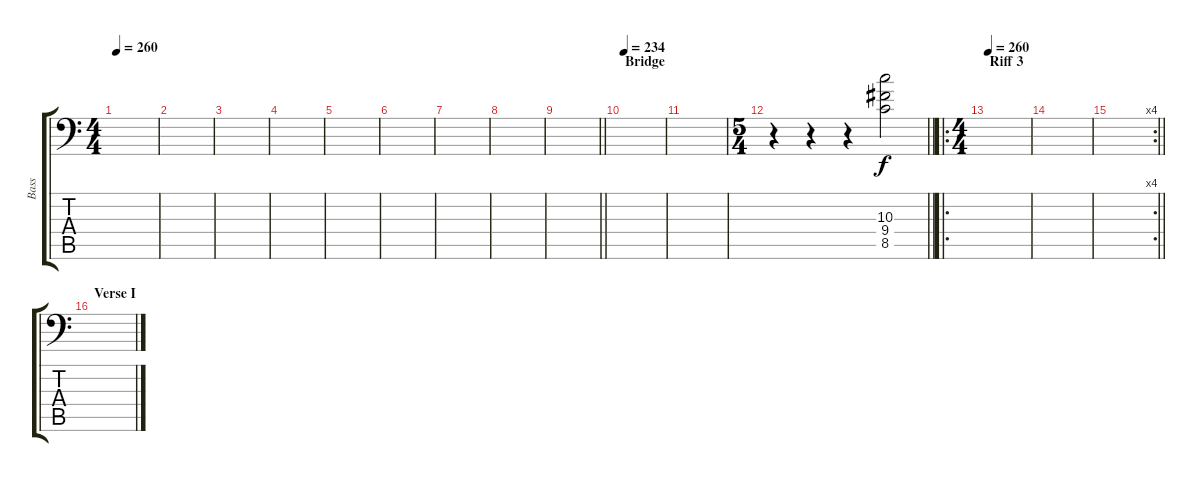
\track ("Bass" "Bass") {instrument electricbassfinger}
\staff {score tabs}
\tuning (B3 Gb3 D3 A2 E2 A1) {hide}
\ts (4 4)
\tempo 260
\clef f4
\ks c
|
|
|
|
|
|
|
|
\barLineRight lightlight
|
\section ("" "Bridge")
\tempo 234
|
|
\ts (5 4)
\barLineRight lightlight
r.4 r.4 r.4 (10.3 9.4 8.5).2 |
\ro
\ts (4 4)
\section ("" "Riff 3")
\tempo 260
|
|
\rc 4
\barLineRight lightlight
|
\section ("" "Verse I")
